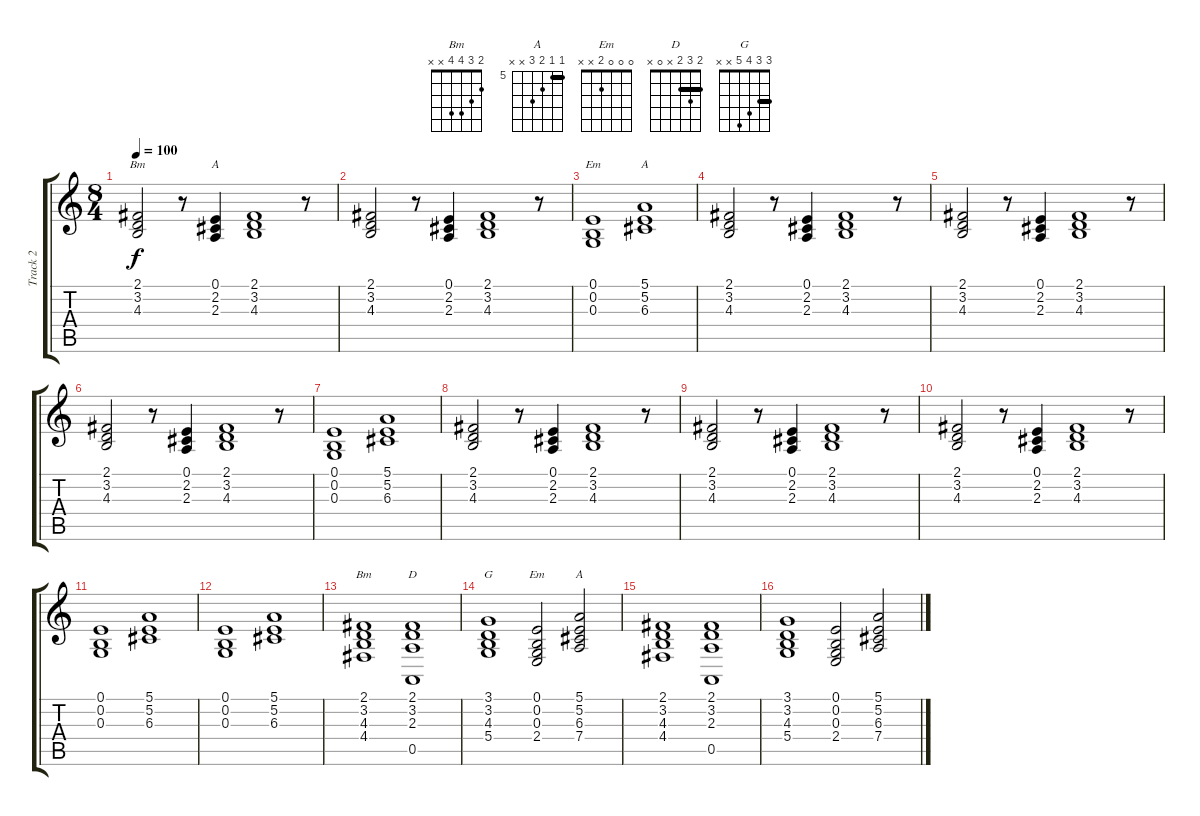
\track ("Track 2" "Track 2") {instrument electricpiano2}
\staff {score tabs}
\tuning (E4 B3 G3 D3 A2 E2) {hide}
\chord ("Bm" 2 3 4 x x x)
\chord ("A" 0 2 2 x x x)
\chord ("Em" 0 0 0 x x x)
\chord ("A" 5 5 6 x x x) {firstfret 5 barre 5}
\chord ("Bm" 2 3 4 4 x x)
\chord ("D" 2 3 2 x 0 x) {barre 2}
\chord ("G" 3 3 4 5 x x) {barre 3}
\chord ("Em" 0 0 0 2 x x)
\chord ("A" 5 5 6 7 x x) {firstfret 5 barre 5}
\ts (8 4)
\tempo 100
\clef g2
\ks c
(2.1 3.2 4.3).2{ch "Bm" dy f instrument electricpiano2} r.8 (0.1 2.2 2.3).4{ch "A"} (2.1 3.2 4.3).1 r.8 |
(2.1 3.2 4.3).2 r.8 (0.1 2.2 2.3).4 (2.1 3.2 4.3).1 r.8 |
(0.1 0.2 0.3).1{ch "Em"} (5.1 5.2 6.3).1{ch "A"} |
(2.1 3.2 4.3).2 r.8 (0.1 2.2 2.3).4 (2.1 3.2 4.3).1 r.8 |
(2.1 3.2 4.3).2 r.8 (0.1 2.2 2.3).4 (2.1 3.2 4.3).1 r.8 |
(2.1 3.2 4.3).2 r.8 (0.1 2.2 2.3).4 (2.1 3.2 4.3).1 r.8 |
(0.1 0.2 0.3).1 (5.1 5.2 6.3).1 |
(2.1 3.2 4.3).2 r.8 (0.1 2.2 2.3).4 (2.1 3.2 4.3).1 r.8 |
(2.1 3.2 4.3).2 r.8 (0.1 2.2 2.3).4 (2.1 3.2 4.3).1 r.8 |
(2.1 3.2 4.3).2 r.8 (0.1 2.2 2.3).4 (2.1 3.2 4.3).1 r.8 |
(0.1 0.2 0.3).1 (5.1 5.2 6.3).1 |
(0.1 0.2 0.3).1 (5.1 5.2 6.3).1 |
(2.1 3.2 4.3 4.4).1{ch "Bm"} (2.1 3.2 2.3 0.5).1{ch "D"} |
(3.1 3.2 4.3 5.4).1{ch "G"} (0.1 0.2 0.3 2.4).2{ch "Em"} (5.1 5.2 6.3 7.4).2{ch "A"} |
(2.1 3.2 4.3 4.4).1 (2.1 3.2 2.3 0.5).1 |
(3.1 3.2 4.3 5.4).1 (0.1 0.2 0.3 2.4).2 (5.1 5.2 6.3 7.4).2
